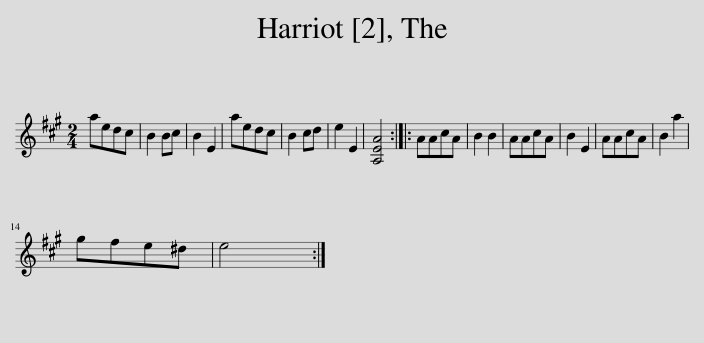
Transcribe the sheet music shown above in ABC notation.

X:1
L:1/8
M:2/4
I:linebreak $
K:A
V:1 treble
V:1
 aedc | B2 Bc | B2 E2 | aedc | B2 cd | %5
 e2 E2 | [A,EA]4 :: AAcA | B2 B2 | AAcA | %10
 B2 E2 | AAcA | B2 a2 |$ gfe^d | e4 :| %15
